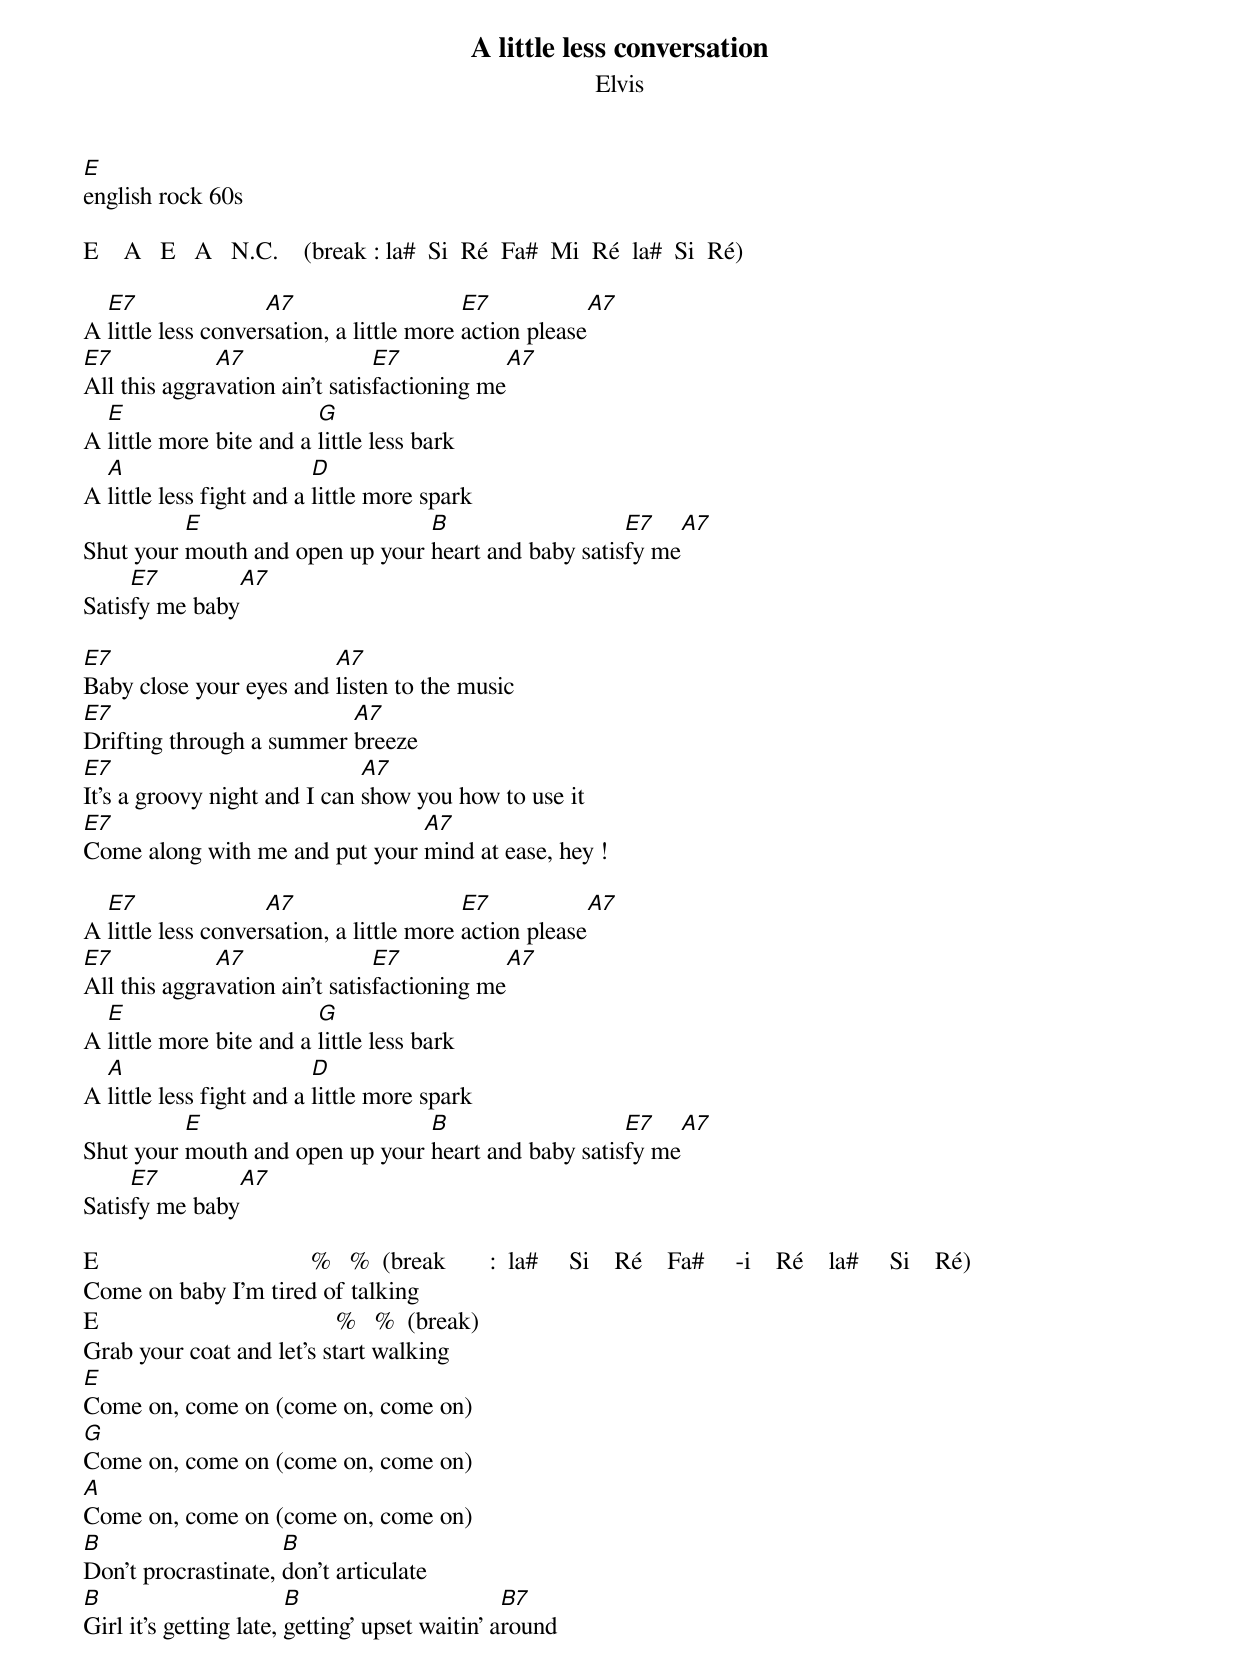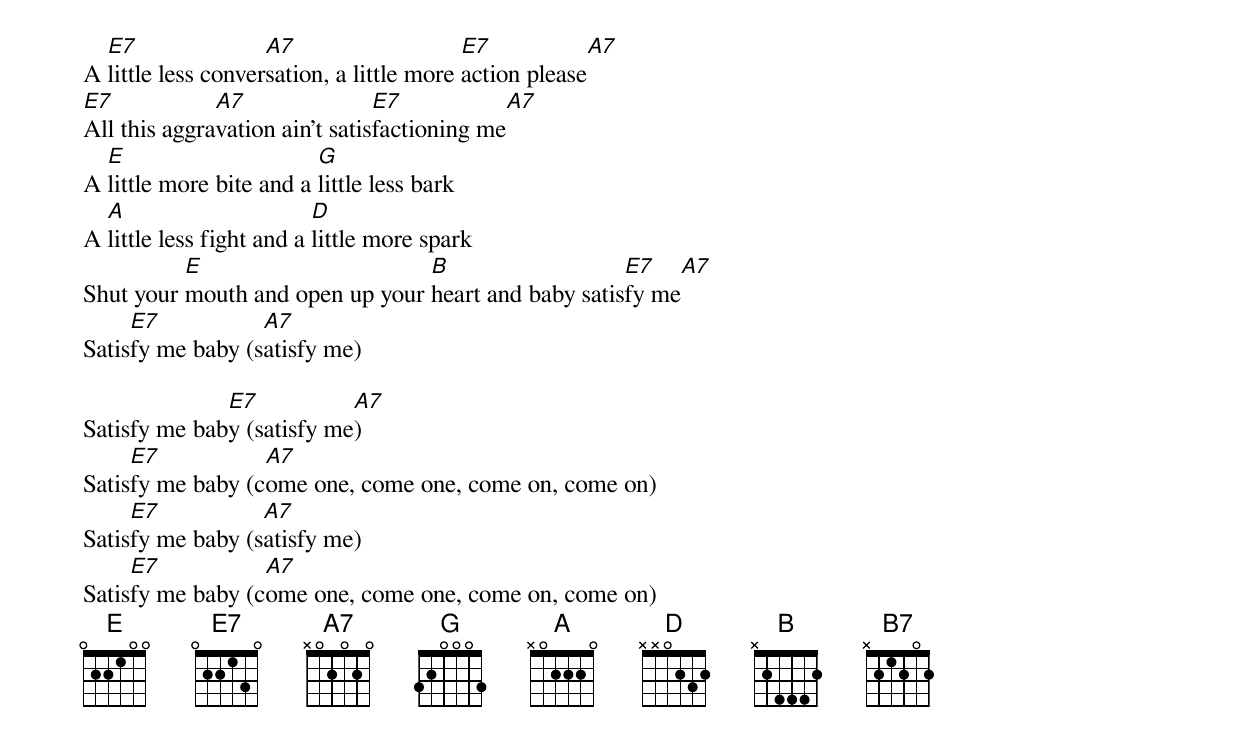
A little less conversation
Elvis
E
english rock 60s

E    A   E   A   N.C.    (break : la#  Si  Ré  Fa#  Mi  Ré  la#  Si  Ré)

  E7                A7                    E7              A7
A little less conversation, a little more action please
E7            A7                E7             A7
All this aggravation ain’t satisfactioning me
  E                      G
A little more bite and a little less bark
  A                       D
A little less fight and a little more spark
          E                      B                   E7       A7
Shut your mouth and open up your heart and baby satisfy me
     E7           A7
Satisfy me baby

E7                       A7
Baby close your eyes and listen to the music
E7                        A7
Drifting through a summer breeze
E7                            A7
It’s a groovy night and I can show you how to use it
E7                              A7
Come along with me and put your mind at ease, hey !

  E7                A7                    E7              A7
A little less conversation, a little more action please
E7            A7                E7             A7
All this aggravation ain’t satisfactioning me
  E                      G
A little more bite and a little less bark
  A                       D
A little less fight and a little more spark
          E                      B                   E7       A7
Shut your mouth and open up your heart and baby satisfy me
     E7           A7
Satisfy me baby

E                                  %   %  (break       :  la#     Si    Ré    Fa#     -i    Ré    la#     Si    Ré)
Come on baby I’m tired of talking
E                                      %   %  (break)
Grab your coat and let’s start walking
E
Come on, come on (come on, come on)
G
Come on, come on (come on, come on)
A
Come on, come on (come on, come on)
B                    B
Don't procrastinate, don't articulate
B                       B                       B7
Girl it's getting late, getting’ upset waitin’ around

  E7                A7                    E7              A7
A little less conversation, a little more action please
E7            A7                E7             A7
All this aggravation ain’t satisfactioning me
  E                      G
A little more bite and a little less bark
  A                       D
A little less fight and a little more spark
          E                      B                   E7       A7
Shut your mouth and open up your heart and baby satisfy me
     E7           A7
Satisfy me baby (satisfy me)

              E7           A7
Satisfy me baby (satisfy me)
     E7           A7
Satisfy me baby (come one, come one, come on, come on)
     E7           A7
Satisfy me baby (satisfy me)
     E7           A7
Satisfy me baby (come one, come one, come on, come on)
